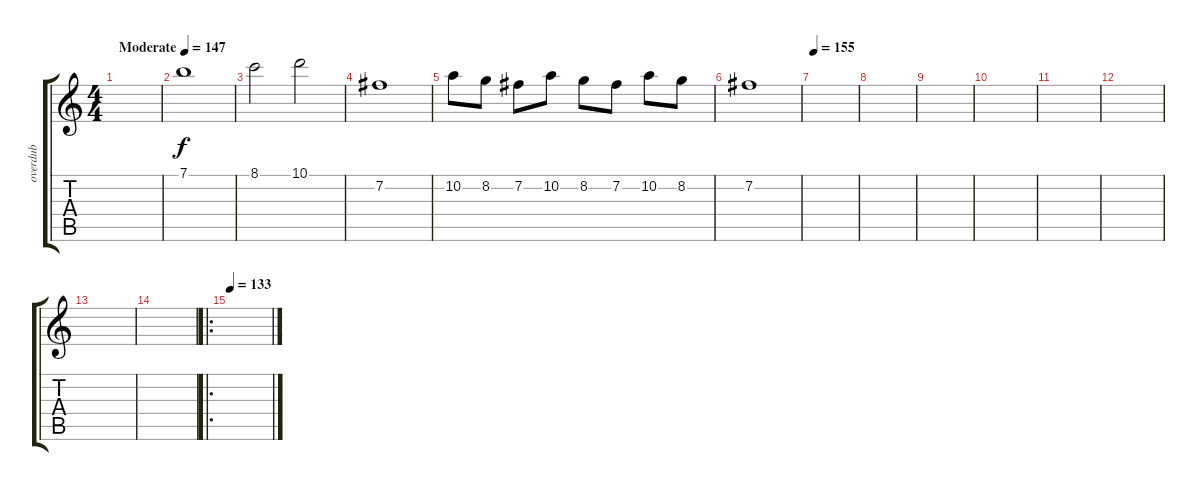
\track ("overdub" "overdub") {instrument distortionguitar}
\staff {score tabs}
\tuning (E4 B3 G3 D3 A2 E2) {hide}
\ts (4 4)
\tempo (147 "Moderate")
\clef g2
\ks c
|
7.1.1 |
8.1.2 10.1.2 |
7.2.1 |
10.2.8 8.2.8 7.2.8 10.2.8 8.2.8 7.2.8 10.2.8 8.2.8 |
7.2.1 |
\tempo 155
|
|
|
|
|
|
|
|
\ro
\tempo 133
